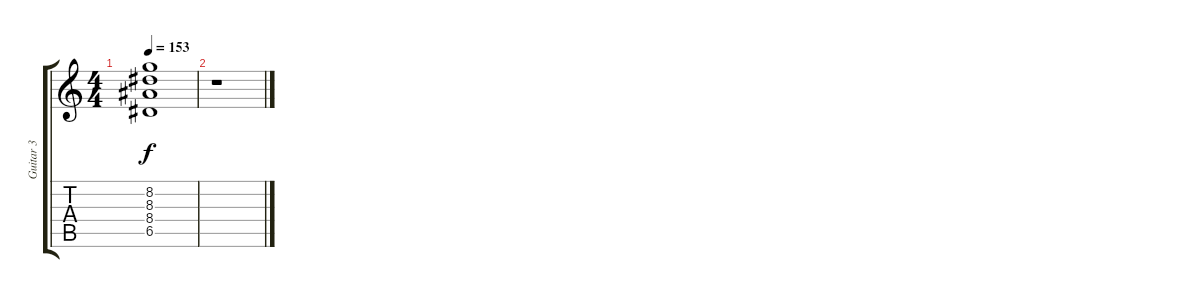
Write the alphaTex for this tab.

\track ("Guitar 3" "Guitar 3") {instrument distortionguitar}
\staff {score tabs}
\tuning (E4 B3 G3 D3 A2 E2) {hide}
\ts (4 4)
\tempo 153
\clef g2
\ks c
(8.2{t} 8.3{t} 8.4{t} 6.5{t}).1{dy f} |
r.1
